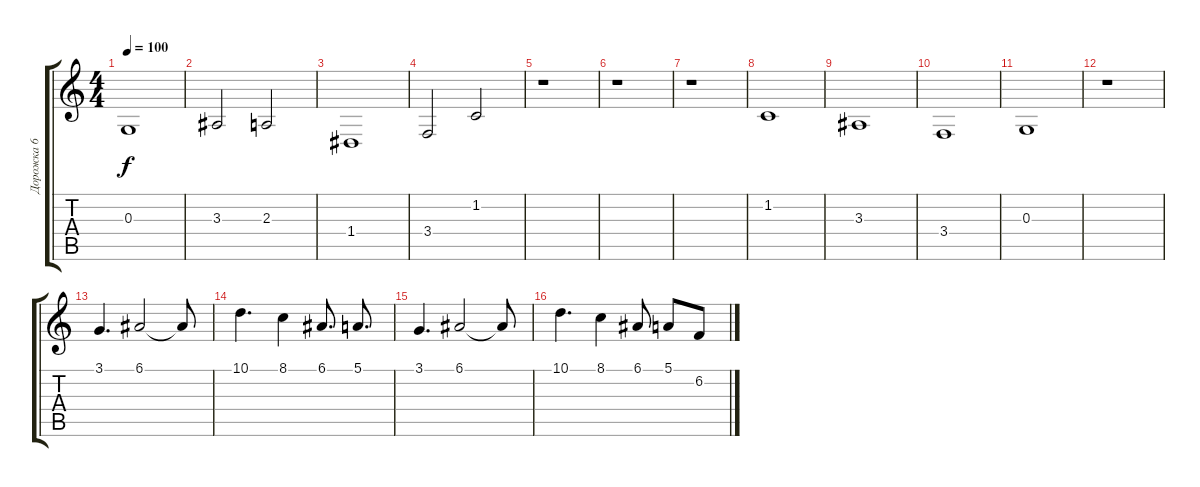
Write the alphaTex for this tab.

\track ("Дорожка 6" "Дорожка 6") {instrument stringensemble1}
\staff {score tabs}
\tuning (E4 B3 G3 D3 A2 E2) {hide}
\ts (4 4)
\tempo 100
\clef g2
\ks c
0.3.1{dy f} |
3.3.2 2.3.2 |
1.4.1 |
3.4.2 1.2.2 |
r.1 |
r.1 |
r.1 |
1.2.1 |
3.3.1 |
3.4.1 |
0.3.1 |
r.1 |
3.1.4{d volume 15} 6.1.2 6.1{t}.8 |
10.1.4{d} 8.1.4 6.1.8{d} 5.1.8{d} |
3.1.4{d} 6.1.2 6.1{t}.8 |
10.1.4{d} 8.1.4 6.1.8 5.1.8 6.2.8
